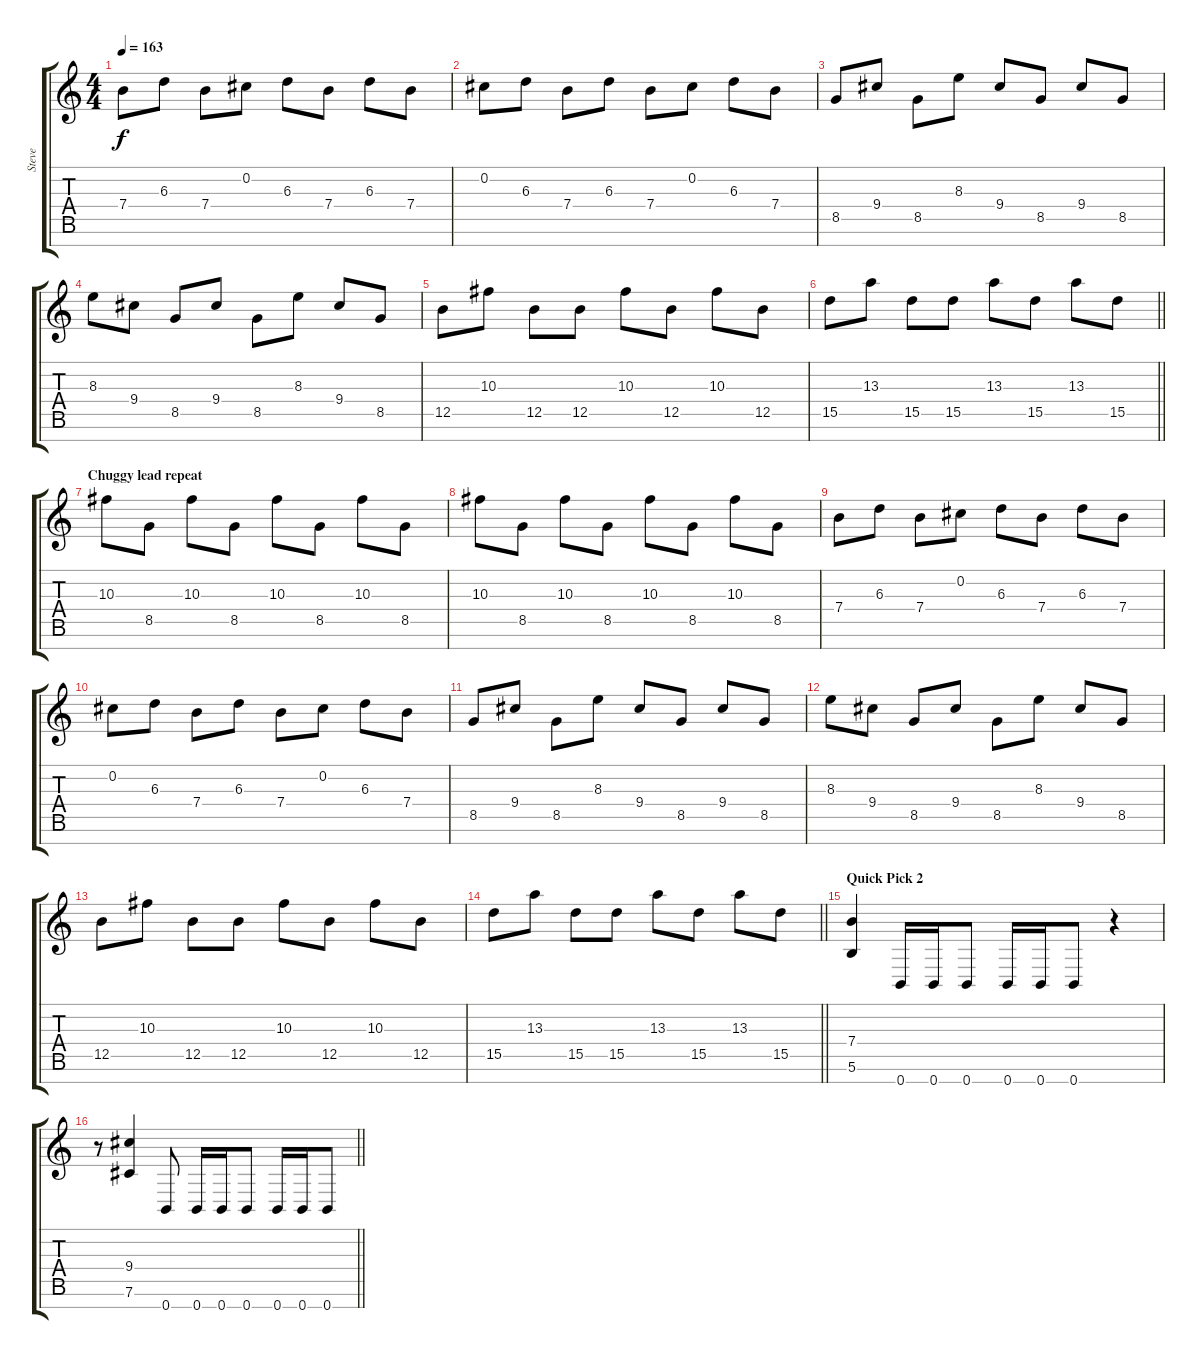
\track ("Steve" "Steve") {instrument distortionguitar}
\staff {score tabs}
\tuning (Gb4 Db4 Ab3 E3 B2 Gb2 B1) {hide}
\ts (4 4)
\tempo 163
\clef g2
\ks c
7.4.8{dy f} 6.3.8 7.4.8 0.2.8 6.3.8 7.4.8 6.3.8 7.4.8 |
0.2.8 6.3.8 7.4.8 6.3.8 7.4.8 0.2.8 6.3.8 7.4.8 |
8.5.8 9.4.8 8.5.8 8.3.8 9.4.8 8.5.8 9.4.8 8.5.8 |
8.3.8 9.4.8 8.5.8 9.4.8 8.5.8 8.3.8 9.4.8 8.5.8 |
12.5.8 10.3.8 12.5.8 12.5.8 10.3.8 12.5.8 10.3.8 12.5.8 |
\barLineRight lightlight
15.5.8 13.3.8 15.5.8 15.5.8 13.3.8 15.5.8 13.3.8 15.5.8 |
\section ("" "Chuggy lead repeat")
10.3.8 8.5.8 10.3.8 8.5.8 10.3.8 8.5.8 10.3.8 8.5.8 |
10.3.8 8.5.8 10.3.8 8.5.8 10.3.8 8.5.8 10.3.8 8.5.8 |
7.4.8 6.3.8 7.4.8 0.2.8 6.3.8 7.4.8 6.3.8 7.4.8 |
0.2.8 6.3.8 7.4.8 6.3.8 7.4.8 0.2.8 6.3.8 7.4.8 |
8.5.8 9.4.8 8.5.8 8.3.8 9.4.8 8.5.8 9.4.8 8.5.8 |
8.3.8 9.4.8 8.5.8 9.4.8 8.5.8 8.3.8 9.4.8 8.5.8 |
12.5.8 10.3.8 12.5.8 12.5.8 10.3.8 12.5.8 10.3.8 12.5.8 |
\barLineRight lightlight
15.5.8 13.3.8 15.5.8 15.5.8 13.3.8 15.5.8 13.3.8 15.5.8 |
\section ("" "Quick Pick 2")
(7.4 5.6).4 0.7.16 0.7.16 0.7.8 0.7.16 0.7.16 0.7.8 r.4 |
\barLineRight lightlight
r.8 (9.4 7.6).4 0.7.8 0.7.16 0.7.16 0.7.8 0.7.16 0.7.16 0.7.8
